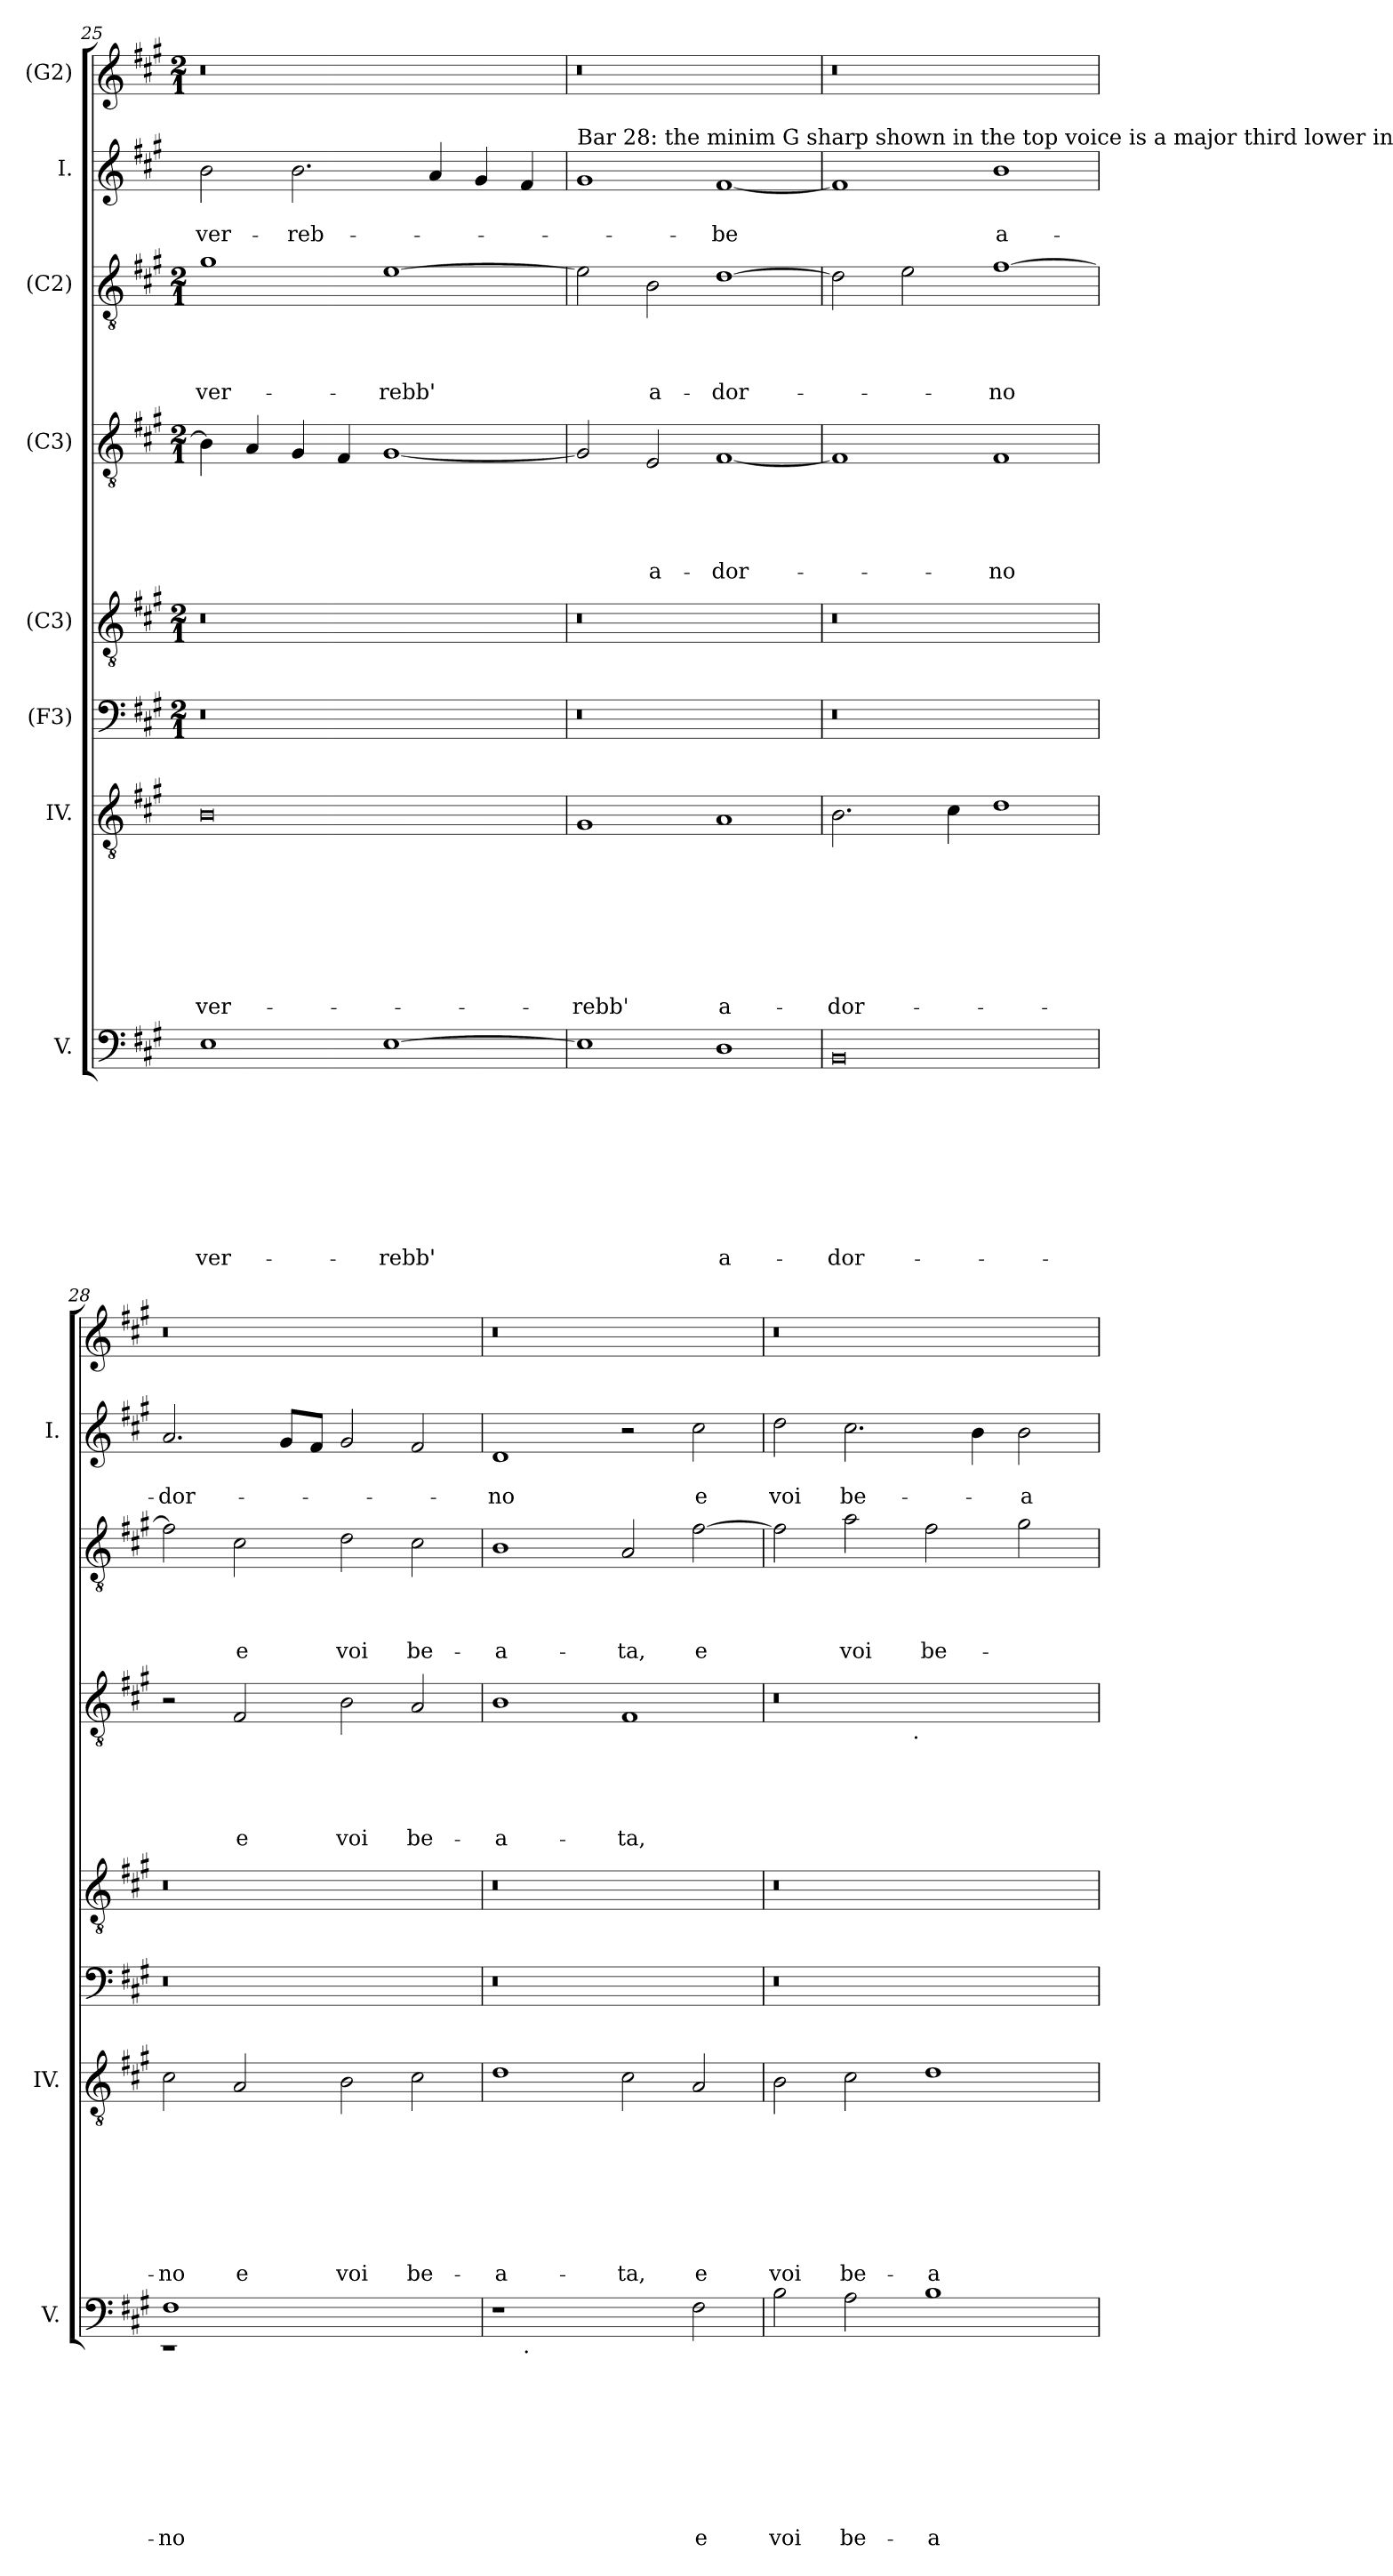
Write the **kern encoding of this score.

**kern	**text	**text	**text	**text	**text	**text	**text	**text	**text	**kern	**text	**text	**text	**text	**text	**text	**text	**text	**kern	**kern	**kern	**text	**text	**text	**text	**text	**kern	**text	**text	**text	**text	**kern	**text	**text	**kern
*part8	*part8	*part8	*part8	*part8	*part8	*part8	*part8	*part8	*part8	*part7	*part7	*part7	*part7	*part7	*part7	*part7	*part7	*part7	*part6	*part5	*part4	*part4	*part4	*part4	*part4	*part4	*part3	*part3	*part3	*part3	*part3	*part2	*part2	*part2	*part1
*staff8	*staff8	*staff8	*staff8	*staff8	*staff8	*staff8	*staff8	*staff8	*staff8	*staff7	*staff7	*staff7	*staff7	*staff7	*staff7	*staff7	*staff7	*staff7	*staff6	*staff5	*staff4	*staff4	*staff4	*staff4	*staff4	*staff4	*staff3	*staff3	*staff3	*staff3	*staff3	*staff2	*staff2	*staff2	*staff1
*I"V.	*	*	*	*	*	*	*	*	*	*I"IV.	*	*	*	*	*	*	*	*	*I"(F3)	*I"(C3)	*I"(C3)	*	*	*	*	*	*I"(C2)	*	*	*	*	*I"I.	*	*	*I"(G2)
*I'V.	*	*	*	*	*	*	*	*	*	*I'IV.	*	*	*	*	*	*	*	*	*	*	*	*	*	*	*	*	*	*	*	*	*	*I'I.	*	*	*
*clefF4	*	*	*	*	*	*	*	*	*	*clefGv2	*	*	*	*	*	*	*	*	*clefF4	*clefGv2	*clefGv2	*	*	*	*	*	*clefGv2	*	*	*	*	*clefG2	*	*	*clefG2
*k[f#c#g#]	*	*	*	*	*	*	*	*	*	*k[f#c#g#]	*	*	*	*	*	*	*	*	*k[f#c#g#]	*k[f#c#g#]	*k[f#c#g#]	*	*	*	*	*	*k[f#c#g#]	*	*	*	*	*k[f#c#g#]	*	*	*k[f#c#g#]
*A:	*	*	*	*	*	*	*	*	*	*A:	*	*	*	*	*	*	*	*	*A:	*A:	*A:	*	*	*	*	*	*A:	*	*	*	*	*A:	*	*	*A:
*	*	*	*	*	*	*	*	*	*	*	*	*	*	*	*	*	*	*	*M2/1	*M2/1	*M2/1	*	*	*	*	*	*M2/1	*	*	*	*	*	*	*	*M2/1
=25	=25	=25	=25	=25	=25	=25	=25	=25	=25	=25	=25	=25	=25	=25	=25	=25	=25	=25	=25	=25	=25	=25	=25	=25	=25	=25	=25	=25	=25	=25	=25	=25	=25	=25	=25
!	!	!	!	!	!	!	!	!	!LO:LY:b	!	!	!	!	!	!	!	!	!LO:LY:b	!	!	!	!	!	!	!	!	!	!	!	!	!LO:LY:b	!	!	!LO:LY:b	!
1E	.	.	.	.	.	.	.	.	ver-	0B	.	.	.	.	.	.	.	ver-	0r	0r	4B\]	.	.	.	.	.	1g#	.	.	.	ver-	2b\	.	ver-	0r
.	.	.	.	.	.	.	.	.	.	.	.	.	.	.	.	.	.	.	.	.	4A/	.	.	.	.	.	.	.	.	.	.	.	.	.	.
!	!	!	!	!	!	!	!	!	!	!	!	!	!	!	!	!	!	!	!	!	!	!	!	!	!	!	!	!	!	!	!	!	!	!LO:LY:b	!
.	.	.	.	.	.	.	.	.	.	.	.	.	.	.	.	.	.	.	.	.	4G#/	.	.	.	.	.	.	.	.	.	.	2.b\	.	-reb-	.
.	.	.	.	.	.	.	.	.	.	.	.	.	.	.	.	.	.	.	.	.	4F#/	.	.	.	.	.	.	.	.	.	.	.	.	.	.
!	!	!	!	!	!	!	!	!	!LO:LY:b	!	!	!	!	!	!	!	!	!	!	!	!	!	!	!	!	!	!	!	!	!	!LO:LY:b	!	!	!	!
[<1E	.	.	.	.	.	.	.	.	-rebb'	.	.	.	.	.	.	.	.	.	.	.	[<1G#	.	.	.	.	.	[<1e	.	.	.	-rebb'	.	.	.	.
.	.	.	.	.	.	.	.	.	.	.	.	.	.	.	.	.	.	.	.	.	.	.	.	.	.	.	.	.	.	.	.	4a/	.	.	.
.	.	.	.	.	.	.	.	.	.	.	.	.	.	.	.	.	.	.	.	.	.	.	.	.	.	.	.	.	.	.	.	4g#/	.	.	.
.	.	.	.	.	.	.	.	.	.	.	.	.	.	.	.	.	.	.	.	.	.	.	.	.	.	.	.	.	.	.	.	4f#/	.	.	.
!!LO:LB:g=z
=26	=26	=26	=26	=26	=26	=26	=26	=26	=26	=26	=26	=26	=26	=26	=26	=26	=26	=26	=26	=26	=26	=26	=26	=26	=26	=26	=26	=26	=26	=26	=26	=26	=26	=26	=26
!	!	!	!	!	!	!	!	!	!	!	!	!	!	!	!	!	!	!	!	!	!	!	!	!	!	!	!	!	!	!	!	!LO:TX:a:t=Bar 28&colon; the minim G sharp shown in the top voice is a major third lower in the source.	!	!	!
!	!	!	!	!	!	!	!	!	!	!	!	!	!	!	!	!	!	!LO:LY:b	!	!	!	!	!	!	!	!	!	!	!	!	!	!	!	!	!
1E]	.	.	.	.	.	.	.	.	.	1G#	.	.	.	.	.	.	.	-rebb'	0r	0r	2G#/]	.	.	.	.	.	2e\]	.	.	.	.	1g#	.	.	0r
!	!	!	!	!	!	!	!	!	!	!	!	!	!	!	!	!	!	!	!	!	!	!	!	!	!	!LO:LY:b	!	!	!	!	!LO:LY:b	!	!	!	!
.	.	.	.	.	.	.	.	.	.	.	.	.	.	.	.	.	.	.	.	.	2E/	.	.	.	.	a-	2B\	.	.	.	a-	.	.	.	.
!	!	!	!	!	!	!	!	!	!LO:LY:b:rj	!	!	!	!	!	!	!	!	!LO:LY:b:rj	!	!	!	!	!	!	!	!LO:LY:b	!	!	!	!	!LO:LY:b	!	!	!LO:LY:b	!
1D	.	.	.	.	.	.	.	.	a-	1A	.	.	.	.	.	.	.	a-	.	.	[<1F#	.	.	.	.	-dor-	[>1d	.	.	.	-dor-	[<1f#	.	-be	.
=27	=27	=27	=27	=27	=27	=27	=27	=27	=27	=27	=27	=27	=27	=27	=27	=27	=27	=27	=27	=27	=27	=27	=27	=27	=27	=27	=27	=27	=27	=27	=27	=27	=27	=27	=27
!	!	!	!	!	!	!	!	!	!LO:LY:b	!	!	!	!	!	!	!	!	!LO:LY:b	!	!	!	!	!	!	!	!	!	!	!	!	!	!	!	!	!
0BB	.	.	.	.	.	.	.	.	-dor-	2.B\	.	.	.	.	.	.	.	-dor-	0r	0r	1F#]	.	.	.	.	.	2d\]	.	.	.	.	1f#]	.	.	0r
.	.	.	.	.	.	.	.	.	.	.	.	.	.	.	.	.	.	.	.	.	.	.	.	.	.	.	2e\	.	.	.	.	.	.	.	.
.	.	.	.	.	.	.	.	.	.	4c#\	.	.	.	.	.	.	.	.	.	.	.	.	.	.	.	.	.	.	.	.	.	.	.	.	.
!	!	!	!	!	!	!	!	!	!	!	!	!	!	!	!	!	!	!	!	!	!	!	!	!	!	!LO:LY:b	!	!	!	!	!LO:LY:b	!	!	!LO:LY:b:rj	!
.	.	.	.	.	.	.	.	.	.	1d	.	.	.	.	.	.	.	.	.	.	1F#	.	.	.	.	-no	[>1f#	.	.	.	-no	1b	.	a-	.
=28	=28	=28	=28	=28	=28	=28	=28	=28	=28	=28	=28	=28	=28	=28	=28	=28	=28	=28	=28	=28	=28	=28	=28	=28	=28	=28	=28	=28	=28	=28	=28	=28	=28	=28	=28
*^	*	*	*	*	*	*	*	*	*	*	*	*	*	*	*	*	*	*	*	*	*	*	*	*	*	*	*	*	*	*	*	*	*	*	*
!	!LO:N:vis=1	!	!	!	!	!	!	!	!	!LO:LY:b	!	!	!	!	!	!	!	!	!LO:LY:b	!	!	!	!	!	!	!	!	!	!	!	!	!	!	!	!LO:LY:b	!
1F#	0rEE	.	.	.	.	.	.	.	.	-no	2c#\	.	.	.	.	.	.	.	-no	0r	0r	2r	.	.	.	.	.	2f#\]	.	.	.	.	2.a/	.	-dor-	0r
!	!	!	!	!	!	!	!	!	!	!	!	!	!	!	!	!	!	!	!LO:LY:b	!	!	!	!	!	!	!	!LO:LY:b	!	!	!	!	!LO:LY:b	!	!	!	!
.	.	.	.	.	.	.	.	.	.	.	2A/	.	.	.	.	.	.	.	e	.	.	2F#/	.	.	.	.	e	2c#\	.	.	.	e	.	.	.	.
.	.	.	.	.	.	.	.	.	.	.	.	.	.	.	.	.	.	.	.	.	.	.	.	.	.	.	.	.	.	.	.	.	8g#/L	.	.	.
.	.	.	.	.	.	.	.	.	.	.	.	.	.	.	.	.	.	.	.	.	.	.	.	.	.	.	.	.	.	.	.	.	8f#/J	.	.	.
!	!	!	!	!	!	!	!	!	!	!	!	!	!	!	!	!	!	!	!LO:LY:b	!	!	!	!	!	!	!	!LO:LY:b	!	!	!	!	!LO:LY:b	!	!	!	!
1ryy	.	.	.	.	.	.	.	.	.	.	2B\	.	.	.	.	.	.	.	voi	.	.	2B\	.	.	.	.	voi	2d\	.	.	.	voi	2g#/	.	.	.
!	!	!	!	!	!	!	!	!	!	!	!	!	!	!	!	!	!	!	!LO:LY:b	!	!	!	!	!	!	!	!LO:LY:b	!	!	!	!	!LO:LY:b	!	!	!	!
.	.	.	.	.	.	.	.	.	.	.	2c#\	.	.	.	.	.	.	.	be-	.	.	2A/	.	.	.	.	be-	2c#\	.	.	.	be-	2f#/	.	.	.
=29	=29	=29	=29	=29	=29	=29	=29	=29	=29	=29	=29	=29	=29	=29	=29	=29	=29	=29	=29	=29	=29	=29	=29	=29	=29	=29	=29	=29	=29	=29	=29	=29	=29	=29	=29	=29
!	!	!	!	!	!	!	!	!	!	!	!	!	!	!	!	!	!	!	!LO:LY:b:rj	!	!	!	!	!	!	!	!LO:LY:b:rj	!	!	!	!	!LO:LY:b:rj	!	!	!LO:LY:b	!
1r	8ryy	.	.	.	.	.	.	.	.	.	1d	.	.	.	.	.	.	.	-a-	0r	0r	1B	.	.	.	.	-a-	1B	.	.	.	-a-	1d	.	-no	0r
!	!LO:TX:b:t=.	!	!	!	!	!	!	!	!	!	!	!	!	!	!	!	!	!	!	!	!	!	!	!	!	!	!	!	!	!	!	!	!	!	!	!
.	1...ryy	.	.	.	.	.	.	.	.	.	.	.	.	.	.	.	.	.	.	.	.	.	.	.	.	.	.	.	.	.	.	.	.	.	.	.
!	!	!	!	!	!	!	!	!	!	!	!	!	!	!	!	!	!	!	!LO:LY:b	!	!	!	!	!	!	!	!LO:LY:b	!	!	!	!	!LO:LY:b	!	!	!	!
2ryy	.	.	.	.	.	.	.	.	.	.	2c#\	.	.	.	.	.	.	.	-ta,	.	.	1F#	.	.	.	.	-ta,	2A/	.	.	.	-ta,	2r	.	.	.
!	!	!	!	!	!	!	!	!	!	!LO:LY:b	!	!	!	!	!	!	!	!	!LO:LY:b	!	!	!	!	!	!	!	!	!	!	!	!	!LO:LY:b:rj	!	!	!LO:LY:b	!
2F#\	.	.	.	.	.	.	.	.	.	e	2A/	.	.	.	.	.	.	.	e	.	.	.	.	.	.	.	.	[>2f#\	.	.	.	e	2cc#\	.	e	.
=30	=30	=30	=30	=30	=30	=30	=30	=30	=30	=30	=30	=30	=30	=30	=30	=30	=30	=30	=30	=30	=30	=30	=30	=30	=30	=30	=30	=30	=30	=30	=30	=30	=30	=30	=30	=30
!	!	!	!	!	!	!	!	!	!	!LO:LY:b	!	!	!	!	!	!	!	!	!LO:LY:b	!	!	!	!	!	!	!	!	!	!	!	!	!	!	!	!LO:LY:b	!
*v	*v	*	*	*	*	*	*	*	*	*	*	*	*	*	*	*	*	*	*	*	*	*^	*	*	*	*	*	*	*	*	*	*	*	*	*	*
2B\	.	.	.	.	.	.	.	.	voi	2B\	.	.	.	.	.	.	.	voi	0r	0r	0r	2ryy	.	.	.	.	.	2f#\]	.	.	.	.	2dd\	.	voi	0r
!	!	!	!	!	!	!	!	!	!LO:LY:b	!	!	!	!	!	!	!	!	!LO:LY:b	!	!	!	!	!	!	!	!	!	!	!	!	!	!LO:LY:b	!	!	!LO:LY:b	!
2A\	.	.	.	.	.	.	.	.	be-	2c#\	.	.	.	.	.	.	.	be-	.	.	.	4...ryy	.	.	.	.	.	2a\	.	.	.	voi	2.cc#\	.	be-	.
!	!	!	!	!	!	!	!	!	!	!	!	!	!	!	!	!	!	!	!	!	!	!LO:TX:b:t=.	!	!	!	!	!	!	!	!	!	!	!	!	!	!
.	.	.	.	.	.	.	.	.	.	.	.	.	.	.	.	.	.	.	.	.	.	1ryy	.	.	.	.	.	.	.	.	.	.	.	.	.	.
!	!	!	!	!	!	!	!	!	!LO:LY:b:rj	!	!	!	!	!	!	!	!	!LO:LY:b:rj	!	!	!	!	!	!	!	!	!	!	!	!	!	!LO:LY:b	!	!	!	!
1B	.	.	.	.	.	.	.	.	-a-	1d	.	.	.	.	.	.	.	-a-	.	.	.	.	.	.	.	.	.	2f#\	.	.	.	be-	.	.	.	.
.	.	.	.	.	.	.	.	.	.	.	.	.	.	.	.	.	.	.	.	.	.	.	.	.	.	.	.	.	.	.	.	.	4b\	.	.	.
!	!	!	!	!	!	!	!	!	!	!	!	!	!	!	!	!	!	!	!	!	!	!	!	!	!	!	!	!	!	!	!	!	!	!	!LO:LY:b	!
.	.	.	.	.	.	.	.	.	.	.	.	.	.	.	.	.	.	.	.	.	.	.	.	.	.	.	.	2g#\	.	.	.	.	2b\	.	-a-	.
.	.	.	.	.	.	.	.	.	.	.	.	.	.	.	.	.	.	.	.	.	.	32ryy	.	.	.	.	.	.	.	.	.	.	.	.	.	.
*	*	*	*	*	*	*	*	*	*	*	*	*	*	*	*	*	*	*	*	*	*v	*v	*	*	*	*	*	*	*	*	*	*	*	*	*	*
=	=	=	=	=	=	=	=	=	=	=	=	=	=	=	=	=	=	=	=	=	=	=	=	=	=	=	=	=	=	=	=	=	=	=	=
*-	*-	*-	*-	*-	*-	*-	*-	*-	*-	*-	*-	*-	*-	*-	*-	*-	*-	*-	*-	*-	*-	*-	*-	*-	*-	*-	*-	*-	*-	*-	*-	*-	*-	*-	*-
